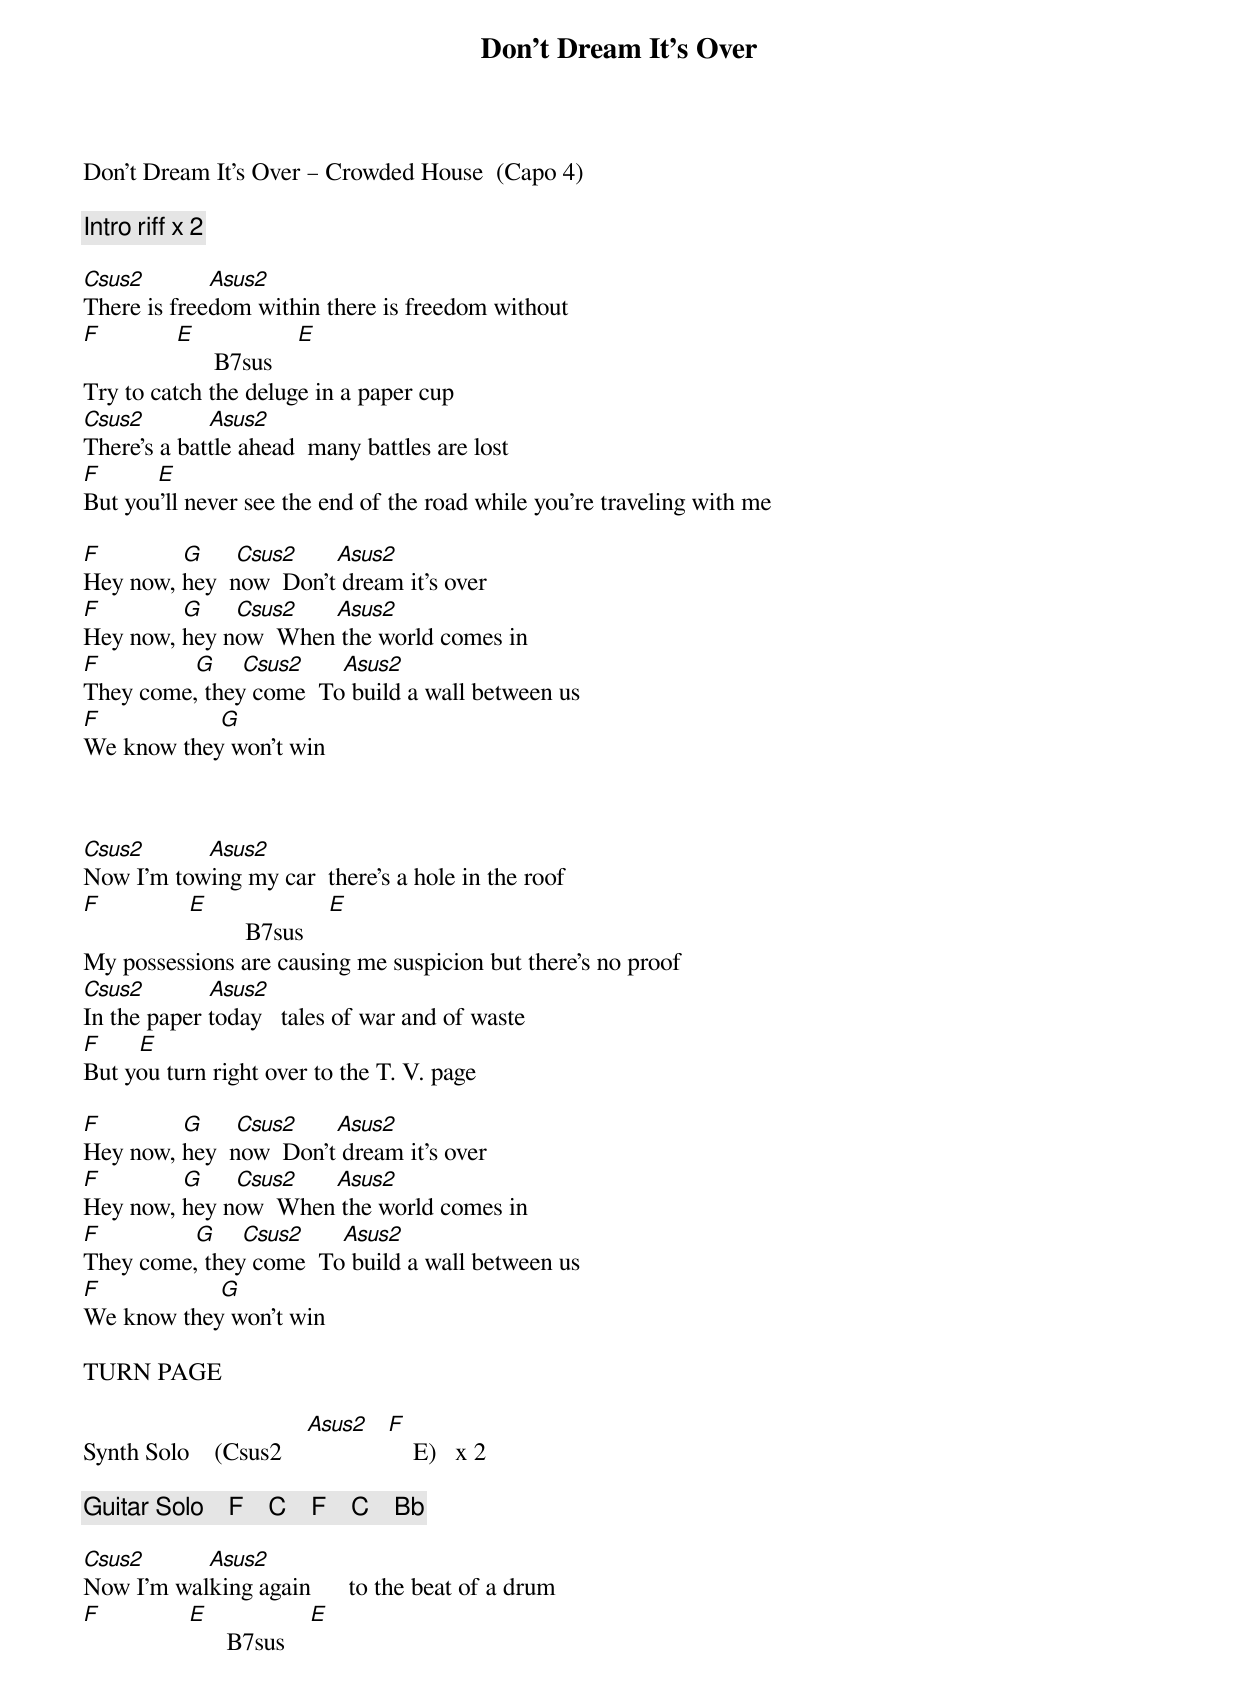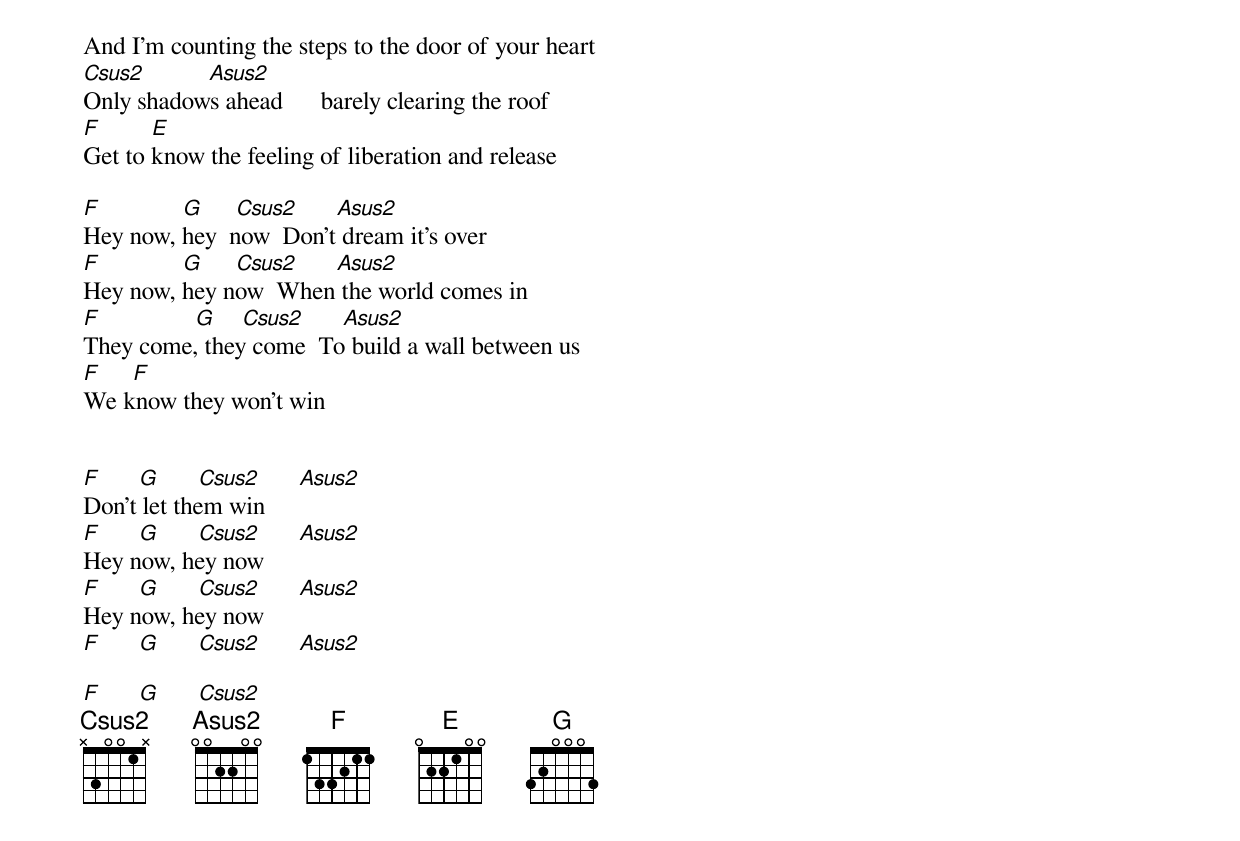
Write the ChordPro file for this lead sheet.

{title: Don't Dream It's Over}
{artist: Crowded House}
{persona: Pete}
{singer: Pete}
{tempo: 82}
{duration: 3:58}
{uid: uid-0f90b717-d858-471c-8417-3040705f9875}
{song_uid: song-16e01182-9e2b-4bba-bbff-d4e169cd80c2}



Don’t Dream It’s Over – Crowded House	 (Capo 4)

{comment: Intro riff x 2}

[Csus2]      				[Asus2]
There is freedom within	there is freedom without
[F]			      			[E]      B7sus    [E]
Try to catch the deluge in a paper cup
[Csus2]      				[Asus2]
There's a battle ahead		many battles are lost
[F]									[E]
But you'll never see the end of the road while you're traveling with me

[F]            	[G]		 		[Csus2]      [Asus2]
Hey now, hey  now		Don't dream it's over
[F]            	[G]		 		[Csus2]      [Asus2]
Hey now, hey now		When the world comes in
[F]             	 [G]				[Csus2]      [Asus2]
They come, they come		To build a wall between us
[F]             	 				[G]
We know they won't win



[Csus2]      				[Asus2]
Now I'm towing my car		there's a hole in the roof
[F]      								[E]      			B7sus    [E]
My possessions are causing me suspicion but there's no proof
[Csus2]      				[Asus2]
In the paper today 		tales of war and of waste
[F]						[E]
But you turn right over to the T. V. page

[F]            	[G]		 		[Csus2]      [Asus2]
Hey now, hey  now		Don't dream it's over
[F]            	[G]		 		[Csus2]      [Asus2]
Hey now, hey now		When the world comes in
[F]             	 [G]				[Csus2]      [Asus2]
They come, they come		To build a wall between us
[F]             	 				[G]
We know they won't win

TURN PAGE

Synth Solo    (Csus2    [Asus2]	  [F]    E)   x 2

{comment: Guitar Solo    F    C    F    C    Bb}

[Csus2]      				[Asus2]
Now I'm walking again     	to the beat of a drum
[F]			      					[E]      B7sus    [E]
And I'm counting the steps to the door of your heart
[Csus2]      				[Asus2]
Only shadows ahead     	barely clearing the roof
[F]						  [E]
Get to know the feeling of liberation and release

[F]            	[G]		 		[Csus2]      [Asus2]
Hey now, hey  now		Don't dream it's over
[F]            	[G]		 		[Csus2]      [Asus2]
Hey now, hey now		When the world comes in
[F]             	 [G]				[Csus2]      [Asus2]
They come, they come		To build a wall between us
[F]					[F]
We know they won't win


[F]      [G]      [Csus2]      [Asus2]
Don't let them win
[F]      [G]      [Csus2]      [Asus2]
Hey now, hey now
[F]      [G]      [Csus2]      [Asus2]
Hey now, hey now
[F]      [G]      [Csus2]      [Asus2]

[F]      [G]      [Csus2]
